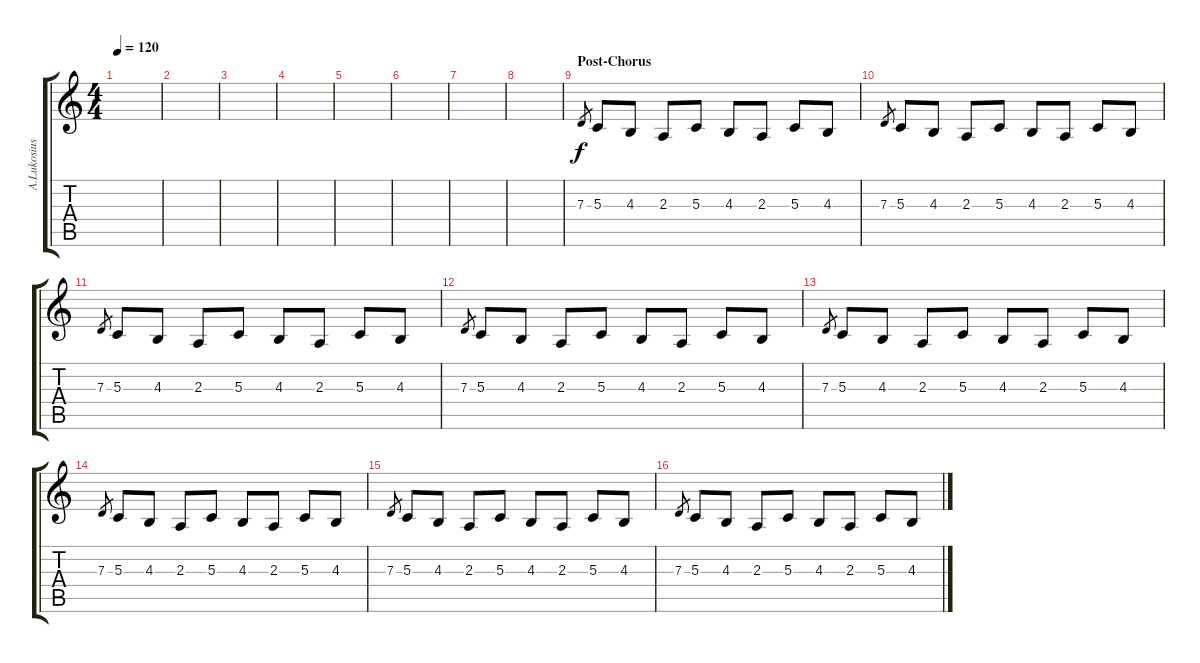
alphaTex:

\track ("A.Lukosius O}" "A.Lukosius") {instrument fx7echoes}
\staff {score tabs}
\tuning (E4 B3 G3 D3 A2 E2) {hide}
\ts (4 4)
\tempo 120
\clef g2
\ks c
|
|
|
|
|
|
|
|
\section ("" "Post-Chorus")
7.3.8{gr} 5.3.8{volume 4 balance 14 instrument stringensemble1} 4.3.8 2.3.8 5.3.8 4.3.8 2.3.8 5.3.8 4.3.8 |
7.3.8{gr} 5.3.8{volume 4 balance 14 instrument stringensemble1} 4.3.8 2.3.8 5.3.8 4.3.8 2.3.8 5.3.8 4.3.8 |
7.3.8{gr} 5.3.8{volume 4 balance 14 instrument stringensemble1} 4.3.8 2.3.8 5.3.8 4.3.8 2.3.8 5.3.8 4.3.8 |
7.3.8{gr} 5.3.8{volume 4 balance 14 instrument stringensemble1} 4.3.8 2.3.8 5.3.8 4.3.8 2.3.8 5.3.8 4.3.8 |
7.3.8{gr} 5.3.8{volume 4 balance 14 instrument stringensemble1} 4.3.8 2.3.8 5.3.8 4.3.8 2.3.8 5.3.8 4.3.8 |
7.3.8{gr} 5.3.8{volume 4 balance 14 instrument stringensemble1} 4.3.8 2.3.8 5.3.8 4.3.8 2.3.8 5.3.8 4.3.8 |
7.3.8{gr} 5.3.8{volume 4 balance 14 instrument stringensemble1} 4.3.8 2.3.8 5.3.8 4.3.8 2.3.8 5.3.8 4.3.8 |
7.3.8{gr} 5.3.8{volume 4 balance 14 instrument stringensemble1} 4.3.8 2.3.8 5.3.8 4.3.8 2.3.8 5.3.8 4.3.8
